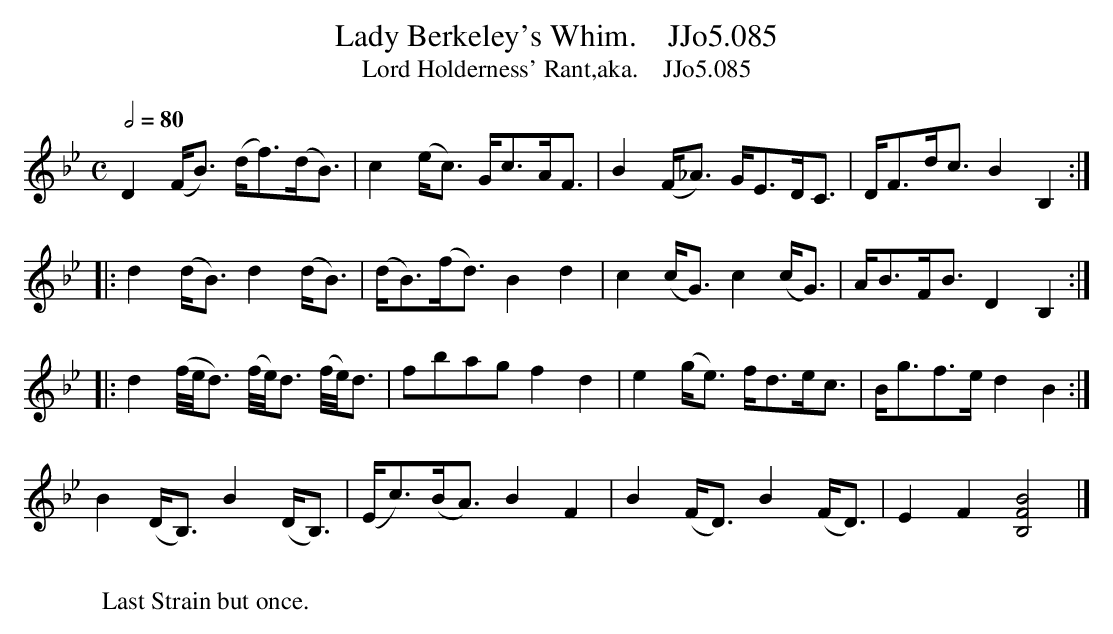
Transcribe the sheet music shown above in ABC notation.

X:1
T:Lady Berkeley's Whim.    JJo5.085
Q:1/2=80
T:Lord Holderness' Rant,aka.    JJo5.085
M:C
L:1/8
K:Bb
D2(F<B) (d<f)(d<B)|c2 (e<c) G<cA<F|B2(F<_A) G<ED<C|D<Fd<c B2B,2 :|
|: d2 (d<B) d2 (d<B)|(d<B)(f<d) B2d2|c2 (c<G) c2 (c<G)|A<BF<B D2B,2 :|
|:d2 (f//e//d3/) (f//e//)d3/ (f//e//)d3/|fbag f2d2|e2 (g<e) f<de<c| B<gf>e d2B2 :|
B2 (D<B,) B2 (D<B,)  |(E<c)(B<A) B2F2|B2 (F<D) B2 (F<D)|E2F2 [B,4F4B4] |]
W:
W:Last Strain but once.
